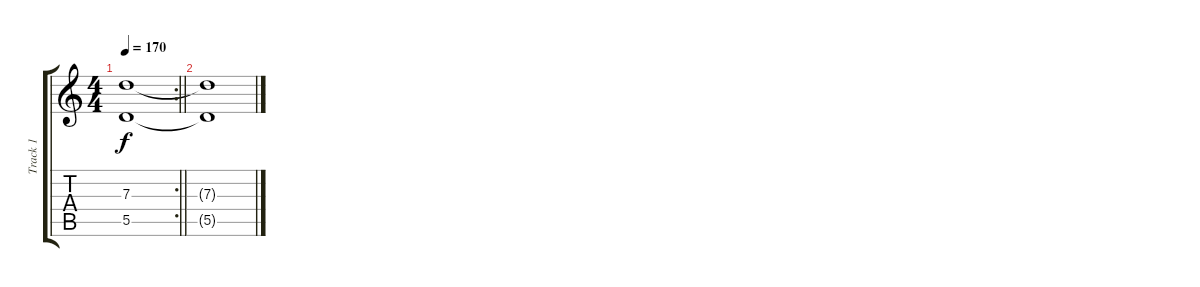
\track ("Track 1" "Track 1") {instrument distortionguitar}
\staff {score tabs}
\tuning (E4 B3 G3 D3 A2 E2) {hide}
\rc 2
\ts (4 4)
\tempo 170
\clef g2
\barLineRight lightlight
\ks c
(7.3{t} 5.5{t}).1{dy f} |
(7.3{t} 5.5{t}).1
